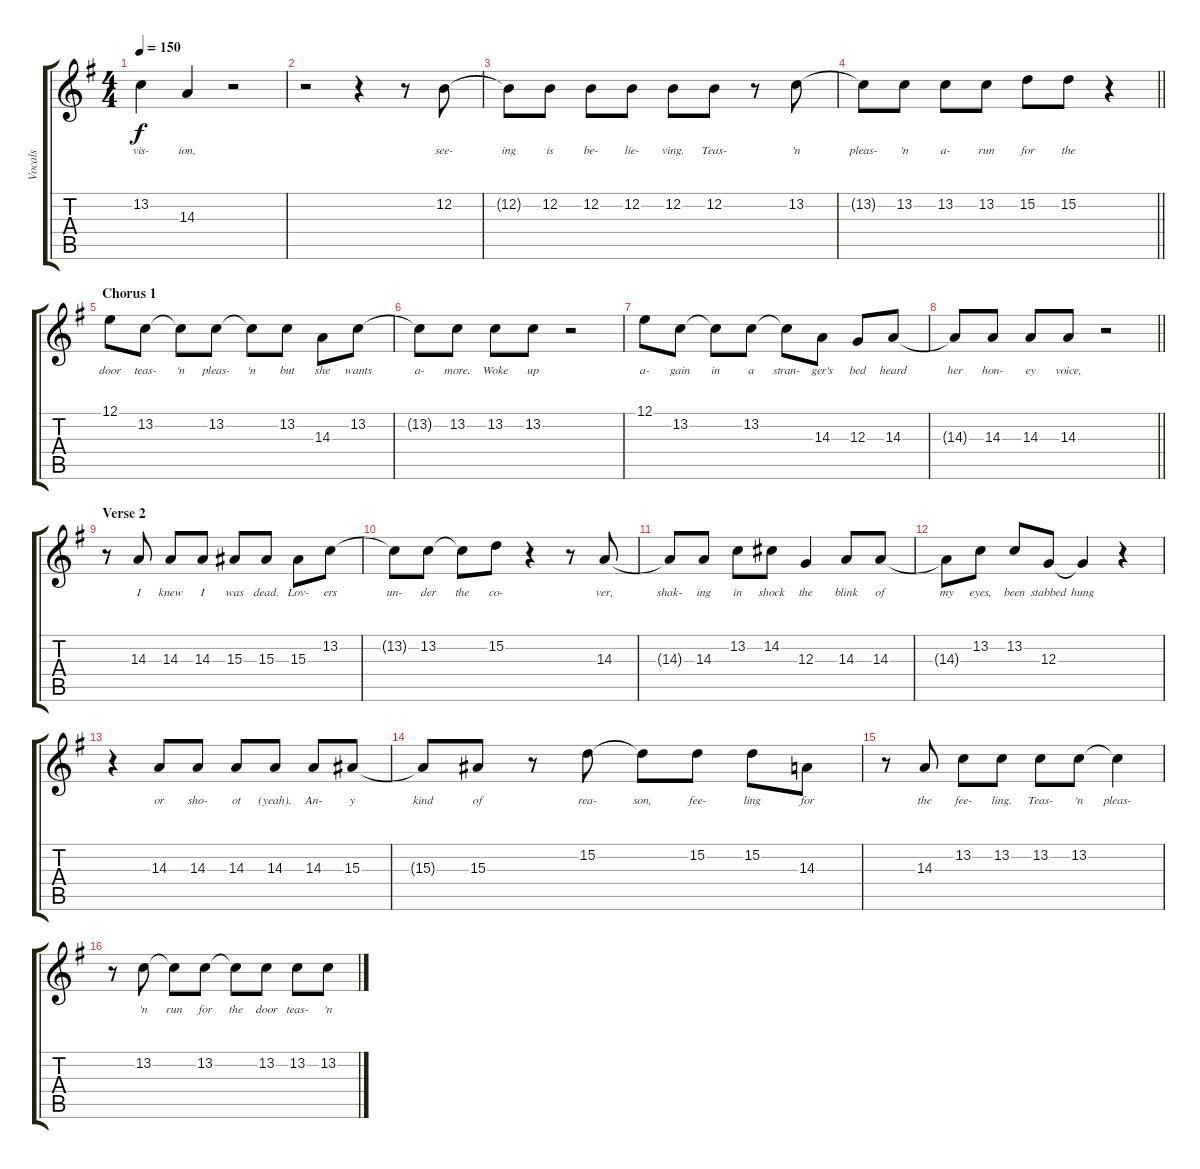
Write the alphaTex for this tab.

\track ("Vocals" "Vocals") {instrument lead2sawtooth}
\staff {score tabs}
\tuning (E4 B3 G3 D3 A2 E2) {hide}
\ts (4 4)
\tempo 150
\clef g2
\ks g
13.2{t}.4{lyrics (0 "vis-") lyrics (1 "") lyrics (2 "") lyrics (3 "") lyrics (4 "") dy f} 14.3.4{lyrics (0 "ion,") lyrics (1 "") lyrics (2 "") lyrics (3 "") lyrics (4 "")} r.2 |
r.2 r.4 r.8 12.2.8{lyrics (0 "see-") lyrics (1 "") lyrics (2 "") lyrics (3 "") lyrics (4 "")} |
12.2{t}.8{lyrics (0 "ing") lyrics (1 "") lyrics (2 "") lyrics (3 "") lyrics (4 "")} 12.2.8{lyrics (0 "is") lyrics (1 "") lyrics (2 "") lyrics (3 "") lyrics (4 "")} 12.2.8{lyrics (0 "be-") lyrics (1 "") lyrics (2 "") lyrics (3 "") lyrics (4 "")} 12.2.8{lyrics (0 "lie-") lyrics (1 "") lyrics (2 "") lyrics (3 "") lyrics (4 "")} 12.2.8{lyrics (0 "ving.") lyrics (1 "") lyrics (2 "") lyrics (3 "") lyrics (4 "")} 12.2.8{lyrics (0 "Teas-") lyrics (1 "") lyrics (2 "") lyrics (3 "") lyrics (4 "")} r.8 13.2.8{lyrics (0 "'n") lyrics (1 "") lyrics (2 "") lyrics (3 "") lyrics (4 "")} |
\barLineRight lightlight
13.2{t}.8{lyrics (0 "pleas-") lyrics (1 "") lyrics (2 "") lyrics (3 "") lyrics (4 "")} 13.2.8{lyrics (0 "'n") lyrics (1 "") lyrics (2 "") lyrics (3 "") lyrics (4 "")} 13.2.8{lyrics (0 "a-") lyrics (1 "") lyrics (2 "") lyrics (3 "") lyrics (4 "")} 13.2.8{lyrics (0 "run") lyrics (1 "") lyrics (2 "") lyrics (3 "") lyrics (4 "")} 15.2.8{lyrics (0 "for") lyrics (1 "") lyrics (2 "") lyrics (3 "") lyrics (4 "")} 15.2.8{lyrics (0 "the") lyrics (1 "") lyrics (2 "") lyrics (3 "") lyrics (4 "")} r.4 |
\section ("" "Chorus 1")
12.1.8{lyrics (0 "door") lyrics (1 "") lyrics (2 "") lyrics (3 "") lyrics (4 "")} 13.2.8{lyrics (0 "teas-") lyrics (1 "") lyrics (2 "") lyrics (3 "") lyrics (4 "")} 13.2{t}.8{lyrics (0 "'n") lyrics (1 "") lyrics (2 "") lyrics (3 "") lyrics (4 "")} 13.2.8{lyrics (0 "pleas-") lyrics (1 "") lyrics (2 "") lyrics (3 "") lyrics (4 "")} 13.2{t}.8{lyrics (0 "'n") lyrics (1 "") lyrics (2 "") lyrics (3 "") lyrics (4 "")} 13.2.8{lyrics (0 "but") lyrics (1 "") lyrics (2 "") lyrics (3 "") lyrics (4 "")} 14.3.8{lyrics (0 "she") lyrics (1 "") lyrics (2 "") lyrics (3 "") lyrics (4 "")} 13.2.8{lyrics (0 "wants") lyrics (1 "") lyrics (2 "") lyrics (3 "") lyrics (4 "")} |
13.2{t}.8{lyrics (0 "a-") lyrics (1 "") lyrics (2 "") lyrics (3 "") lyrics (4 "")} 13.2.8{lyrics (0 "more.") lyrics (1 "") lyrics (2 "") lyrics (3 "") lyrics (4 "")} 13.2.8{lyrics (0 "Woke") lyrics (1 "") lyrics (2 "") lyrics (3 "") lyrics (4 "")} 13.2.8{lyrics (0 "up") lyrics (1 "") lyrics (2 "") lyrics (3 "") lyrics (4 "")} r.2 |
12.1.8{lyrics (0 "a-") lyrics (1 "") lyrics (2 "") lyrics (3 "") lyrics (4 "")} 13.2.8{lyrics (0 "gain") lyrics (1 "") lyrics (2 "") lyrics (3 "") lyrics (4 "")} 13.2{t}.8{lyrics (0 "in") lyrics (1 "") lyrics (2 "") lyrics (3 "") lyrics (4 "")} 13.2.8{lyrics (0 "a") lyrics (1 "") lyrics (2 "") lyrics (3 "") lyrics (4 "")} 13.2{t}.8{lyrics (0 "stran-") lyrics (1 "") lyrics (2 "") lyrics (3 "") lyrics (4 "")} 14.3.8{lyrics (0 "ger's") lyrics (1 "") lyrics (2 "") lyrics (3 "") lyrics (4 "")} 12.3.8{lyrics (0 "bed") lyrics (1 "") lyrics (2 "") lyrics (3 "") lyrics (4 "")} 14.3.8{lyrics (0 "heard") lyrics (1 "") lyrics (2 "") lyrics (3 "") lyrics (4 "")} |
\barLineRight lightlight
14.3{t}.8{lyrics (0 "her") lyrics (1 "") lyrics (2 "") lyrics (3 "") lyrics (4 "")} 14.3.8{lyrics (0 "hon-") lyrics (1 "") lyrics (2 "") lyrics (3 "") lyrics (4 "")} 14.3.8{lyrics (0 "ey") lyrics (1 "") lyrics (2 "") lyrics (3 "") lyrics (4 "")} 14.3.8{lyrics (0 "voice,") lyrics (1 "") lyrics (2 "") lyrics (3 "") lyrics (4 "")} r.2 |
\section ("" "Verse 2")
r.8 14.3.8{lyrics (0 "I") lyrics (1 "") lyrics (2 "") lyrics (3 "") lyrics (4 "")} 14.3.8{lyrics (0 "knew") lyrics (1 "") lyrics (2 "") lyrics (3 "") lyrics (4 "")} 14.3.8{lyrics (0 "I") lyrics (1 "") lyrics (2 "") lyrics (3 "") lyrics (4 "")} 15.3.8{lyrics (0 "was") lyrics (1 "") lyrics (2 "") lyrics (3 "") lyrics (4 "")} 15.3.8{lyrics (0 "dead.") lyrics (1 "") lyrics (2 "") lyrics (3 "") lyrics (4 "")} 15.3.8{lyrics (0 "Lov-") lyrics (1 "") lyrics (2 "") lyrics (3 "") lyrics (4 "")} 13.2.8{lyrics (0 "ers") lyrics (1 "") lyrics (2 "") lyrics (3 "") lyrics (4 "")} |
13.2{t}.8{lyrics (0 "un-") lyrics (1 "") lyrics (2 "") lyrics (3 "") lyrics (4 "")} 13.2.8{lyrics (0 "der") lyrics (1 "") lyrics (2 "") lyrics (3 "") lyrics (4 "")} 13.2{t}.8{lyrics (0 "the") lyrics (1 "") lyrics (2 "") lyrics (3 "") lyrics (4 "")} 15.2.8{lyrics (0 "co-") lyrics (1 "") lyrics (2 "") lyrics (3 "") lyrics (4 "")} r.4 r.8 14.3.8{lyrics (0 "ver,") lyrics (1 "") lyrics (2 "") lyrics (3 "") lyrics (4 "")} |
14.3{t}.8{lyrics (0 "shak-") lyrics (1 "") lyrics (2 "") lyrics (3 "") lyrics (4 "")} 14.3.8{lyrics (0 "ing") lyrics (1 "") lyrics (2 "") lyrics (3 "") lyrics (4 "")} 13.2.8{lyrics (0 "in") lyrics (1 "") lyrics (2 "") lyrics (3 "") lyrics (4 "")} 14.2.8{lyrics (0 "shock") lyrics (1 "") lyrics (2 "") lyrics (3 "") lyrics (4 "")} 12.3.4{lyrics (0 "the") lyrics (1 "") lyrics (2 "") lyrics (3 "") lyrics (4 "")} 14.3.8{lyrics (0 "blink") lyrics (1 "") lyrics (2 "") lyrics (3 "") lyrics (4 "")} 14.3.8{lyrics (0 "of") lyrics (1 "") lyrics (2 "") lyrics (3 "") lyrics (4 "")} |
14.3{t}.8{lyrics (0 "my") lyrics (1 "") lyrics (2 "") lyrics (3 "") lyrics (4 "")} 13.2.8{lyrics (0 "eyes,") lyrics (1 "") lyrics (2 "") lyrics (3 "") lyrics (4 "")} 13.2.8{lyrics (0 "been") lyrics (1 "") lyrics (2 "") lyrics (3 "") lyrics (4 "")} 12.3.8{lyrics (0 "stabbed") lyrics (1 "") lyrics (2 "") lyrics (3 "") lyrics (4 "")} 12.3{t}.4{lyrics (0 "hung") lyrics (1 "") lyrics (2 "") lyrics (3 "") lyrics (4 "")} r.4 |
r.4 14.3.8{lyrics (0 "or") lyrics (1 "") lyrics (2 "") lyrics (3 "") lyrics (4 "")} 14.3.8{lyrics (0 "sho-") lyrics (1 "") lyrics (2 "") lyrics (3 "") lyrics (4 "")} 14.3.8{lyrics (0 "ot") lyrics (1 "") lyrics (2 "") lyrics (3 "") lyrics (4 "")} 14.3.8{lyrics (0 "(yeah).") lyrics (1 "") lyrics (2 "") lyrics (3 "") lyrics (4 "")} 14.3.8{lyrics (0 "An-") lyrics (1 "") lyrics (2 "") lyrics (3 "") lyrics (4 "")} 15.3.8{lyrics (0 "y") lyrics (1 "") lyrics (2 "") lyrics (3 "") lyrics (4 "")} |
15.3{t}.8{lyrics (0 "kind") lyrics (1 "") lyrics (2 "") lyrics (3 "") lyrics (4 "")} 15.3.8{lyrics (0 "of") lyrics (1 "") lyrics (2 "") lyrics (3 "") lyrics (4 "")} r.8 15.2.8{lyrics (0 "rea-") lyrics (1 "") lyrics (2 "") lyrics (3 "") lyrics (4 "")} 15.2{t}.8{lyrics (0 "son,") lyrics (1 "") lyrics (2 "") lyrics (3 "") lyrics (4 "")} 15.2.8{lyrics (0 "fee-") lyrics (1 "") lyrics (2 "") lyrics (3 "") lyrics (4 "")} 15.2.8{lyrics (0 "ling") lyrics (1 "") lyrics (2 "") lyrics (3 "") lyrics (4 "")} 14.3.8{lyrics (0 "for") lyrics (1 "") lyrics (2 "") lyrics (3 "") lyrics (4 "")} |
r.8 14.3.8{lyrics (0 "the") lyrics (1 "") lyrics (2 "") lyrics (3 "") lyrics (4 "")} 13.2.8{lyrics (0 "fee-") lyrics (1 "") lyrics (2 "") lyrics (3 "") lyrics (4 "")} 13.2.8{lyrics (0 "ling.") lyrics (1 "") lyrics (2 "") lyrics (3 "") lyrics (4 "")} 13.2.8{lyrics (0 "Teas-") lyrics (1 "") lyrics (2 "") lyrics (3 "") lyrics (4 "")} 13.2.8{lyrics (0 "'n") lyrics (1 "") lyrics (2 "") lyrics (3 "") lyrics (4 "")} 13.2{t}.4{lyrics (0 "pleas-") lyrics (1 "") lyrics (2 "") lyrics (3 "") lyrics (4 "")} |
r.8 13.2.8{lyrics (0 "'n") lyrics (1 "") lyrics (2 "") lyrics (3 "") lyrics (4 "")} 13.2{t}.8{lyrics (0 "run") lyrics (1 "") lyrics (2 "") lyrics (3 "") lyrics (4 "")} 13.2.8{lyrics (0 "for") lyrics (1 "") lyrics (2 "") lyrics (3 "") lyrics (4 "")} 13.2{t}.8{lyrics (0 "the") lyrics (1 "") lyrics (2 "") lyrics (3 "") lyrics (4 "")} 13.2.8{lyrics (0 "door") lyrics (1 "") lyrics (2 "") lyrics (3 "") lyrics (4 "")} 13.2.8{lyrics (0 "teas-") lyrics (1 "") lyrics (2 "") lyrics (3 "") lyrics (4 "")} 13.2.8{lyrics (0 "'n") lyrics (1 "") lyrics (2 "") lyrics (3 "") lyrics (4 "")}
